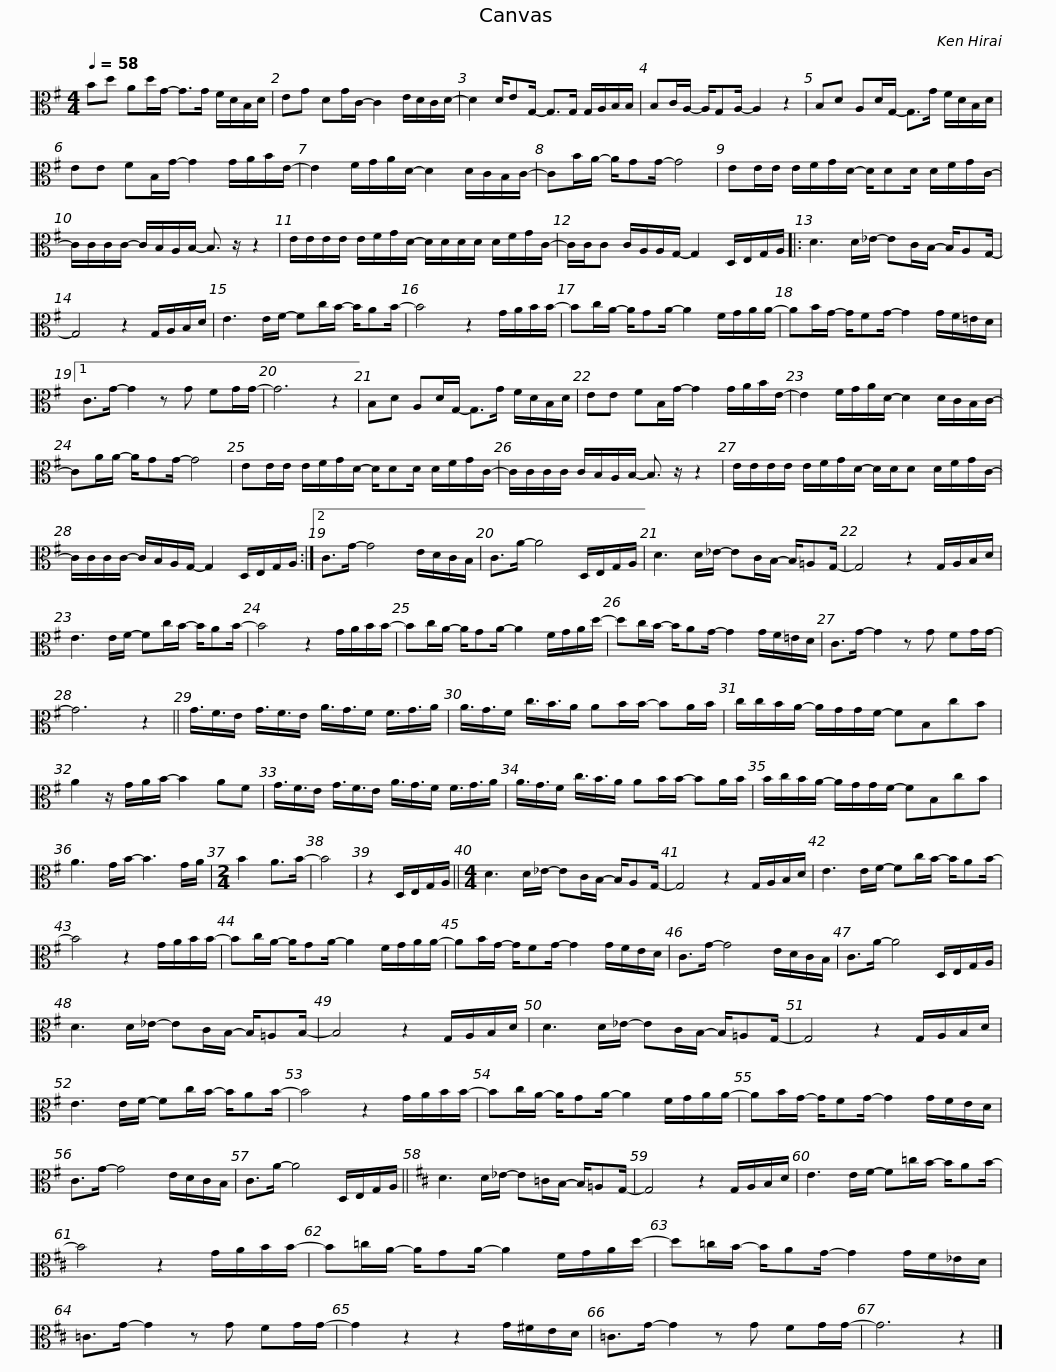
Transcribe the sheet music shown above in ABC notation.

X:1
L:1/8
Q:1/4=58
M:4/4
I:linebreak $
K:G
V:1 alto
V:1
 Bd Ad/G/- G>G F/D/B,/D/ | EG DG/C/- C2 E/D/C/D/- |$ D2 D/EG,/- G,>G, G,/A,/B,/B,/ | B,C/A,/- A,/G,A,/- A,2 z2 | B,D A,D/G,/- G,>G F/D/B,/D/ |$ %5
 EE FB,/G/- G2 G/A/B/E/- | E2 F/G/A/D/- D2 D/C/B,/C/- | CB/A/- A/GG/- G4 |$ EE/E/ E/F/G/D/- D/DD/ D/F/G/C/- | C/C/C/C/- C/B,/A,/B,/- B,3/2 z/ z2 |$ %10
 E/E/E/E/ E/F/G/D/- D/D/D/D/ D/F/G/C/- | C/C/C C/A,/A,/G,/- G,2 D,/E,/G,/A,/ |:$ D3 D/_E/- EC/B,/- B,/A,G,/- | G,4 z2 G,/A,/B,/D/ |$ E3 E/F/- Fc/B/- B/AB/- | %15
 B4 z2 G/A/B/B/- |$ Bc/A/- A/GA/- A2 F/G/A/A/- | AB/G/- G/FG/- G2 G/F/=E/D/ |1$ C>G- G2 z G FG/G/- | G6 z2 |$ %20
 B,D A,D/G,/- G,>G F/D/B,/D/ | EE FB,/G/- G2 G/A/B/E/- |$ E2 F/G/A/D/- D2 D/C/B,/C/- | CA/A/- A/GG/- G4 |$ EE/E/ E/F/G/D/- D/DD/ D/F/G/C/- | %25
 C/C/C/C/ C/B,/A,/B,/- B,3/2 z/ z2 |$ E/E/E/E/ E/F/G/D/- D/D/D D/F/G/C/- | C/C/C/C/- C/B,/A,/G,/- G,2 D,/E,/G,/A,/ :|2$ C>G- G4 E/D/C/B,/ | C>A- A4 D,/E,/G,/A,/ |$ %30
 D3 D/_E/- EC/B,/- B,/=A,G,/- | G,4 z2 G,/A,/B,/D/ |$ E3 E/F/- Fc/B/- B/AB/- | B4 z2 G/A/B/B/- |$ Bc/A/- A/GA/- A2 F/G/A/d/- | %35
 dc/B/- B/AG/- G2 G/F/=E/D/ |$ C>G- G2 z G FG/G/- | G6 z2 ||$ G3/4F3/4E/ G3/4F3/4E/ A3/4G3/4F/ F3/4G3/4A/ | A3/4G3/4F/ c3/4B3/4A/ AB/B/- BA/B/ |$ %40
 c/c/B/A/- A/G/G/F/- FB,cB | A2 z/ G/A/B/- B2 AF |$ G3/4F3/4E/ G3/4F3/4E/ A3/4G3/4F/ F3/4G3/4A/ | A3/4G3/4F/ c3/4B3/4A/ AB/B/- BA/B/ |$ B/c/B/A/- A/G/G/F/- FB,cB | %45
 A3 G/B/- B3 G/A/ |$[M:2/4] B2 A>B- | B4 | z2 D,/E,/G,/A,/ ||$[M:4/4] D3 D/_E/- EC/B,/- B,/A,G,/- | %50
 G,4 z2 G,/A,/B,/D/ |$ E3 E/F/- Fc/B/- B/AB/- | B4 z2 G/A/B/B/- |$ Bc/A/- A/GA/- A2 F/G/A/A/- | AB/G/- G/FG/- G2 G/F/E/D/ |$ %55
 C>G- G4 E/D/C/B,/ | C>A- A4 D,/E,/G,/A,/ |$ D3 D/_E/- EC/B,/- B,/=A,B,/- | B,4 z2 G,/A,/B,/D/ |$ D3 D/_E/- EC/B,/- B,/=A,G,/- | %60
 G,4 z2 G,/A,/B,/D/ |$ E3 E/F/- Fc/B/- B/AB/- | B4 z2 G/A/B/B/- |$ Bc/A/- A/GA/- A2 F/G/A/A/- | AB/G/- G/FG/- G2 G/F/E/D/ |$ %65
 C>G- G4 E/D/C/B,/ | C>A- A4 D,/E,/G,/A,/ ||$[K:D] D3 D/_E/- E=C/B,/- B,/=A,G,/- | G,4 z2 G,/A,/B,/D/ |$ E3 E/F/- F=c/B/- B/AB/- | %70
 B4 z2 G/A/B/B/- |$ B=c/A/- A/GA/- A2 F/G/A/d/- | d=c/B/- B/AG/- G2 G/F/_E/D/ |$ =C>G- G2 z G FG/G/- | G2 z2 z2 G/^F/E/D/ |$ %75
 =C>G- G2 z G FG/G/- | G6 z2 |] %77
